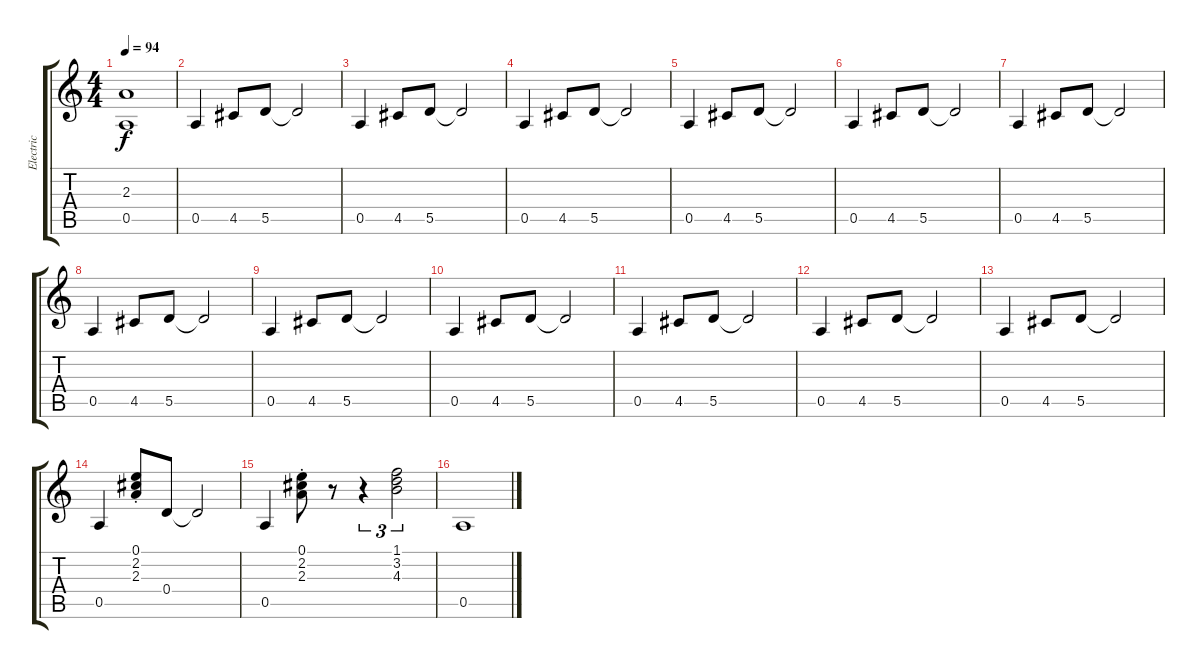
\track ("Electric" "Electric") {instrument overdrivenguitar}
\staff {score tabs}
\tuning (E4 B3 G3 D3 A2 E2) {hide}
\ts (4 4)
\tempo 94
\clef g2
\ks c
(2.3 0.5).1{dy f} |
0.5.4 4.5.8 5.5.8 5.5{t}.2 |
0.5.4 4.5.8 5.5.8 5.5{t}.2 |
0.5.4 4.5.8 5.5.8 5.5{t}.2 |
0.5.4 4.5.8 5.5.8 5.5{t}.2 |
0.5.4 4.5.8 5.5.8 5.5{t}.2 |
0.5.4 4.5.8 5.5.8 5.5{t}.2 |
0.5.4 4.5.8 5.5.8 5.5{t}.2 |
0.5.4 4.5.8 5.5.8 5.5{t}.2 |
0.5.4 4.5.8 5.5.8 5.5{t}.2 |
0.5.4 4.5.8 5.5.8 5.5{t}.2 |
0.5.4 4.5.8 5.5.8 5.5{t}.2 |
0.5.4 4.5.8 5.5.8 5.5{t}.2 |
0.5.4 (0.1{st} 2.2{st} 2.3{st}).8 0.4.8 0.4{t}.2 |
0.5.4 (0.1{st} 2.2{st} 2.3{st}).8 r.8 r.4{tu (3 2)} (1.1 3.2 4.3).2{tu (3 2)} |
0.5.1
